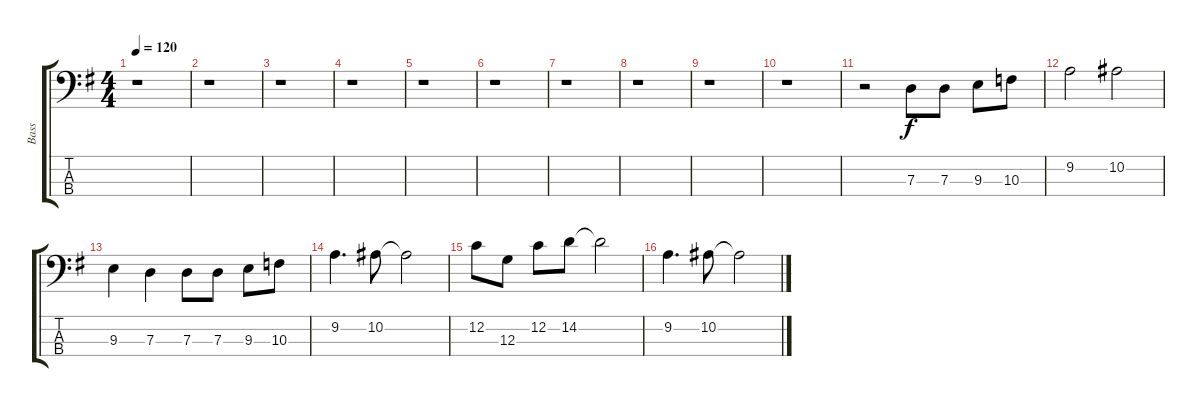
\track ("Bass" "Bass") {instrument electricbasspick}
\staff {score tabs}
\tuning (F2 C2 G1 D1) {hide}
\ts (4 4)
\tempo 120
\clef f4
\ks g
r.1{dy f} |
r.1 |
r.1 |
r.1 |
r.1 |
r.1 |
r.1 |
r.1 |
r.1 |
r.1 |
r.2 7.3.8 7.3.8 9.3.8 10.3.8 |
9.2.2 10.2.2 |
9.3.4 7.3.4 7.3.8 7.3.8 9.3.8 10.3.8 |
9.2.4{d} 10.2.8 10.2{t}.2 |
12.2.8 12.3.8 12.2.8 14.2.8 14.2{t}.2 |
9.2.4{d} 10.2.8 10.2{t}.2
